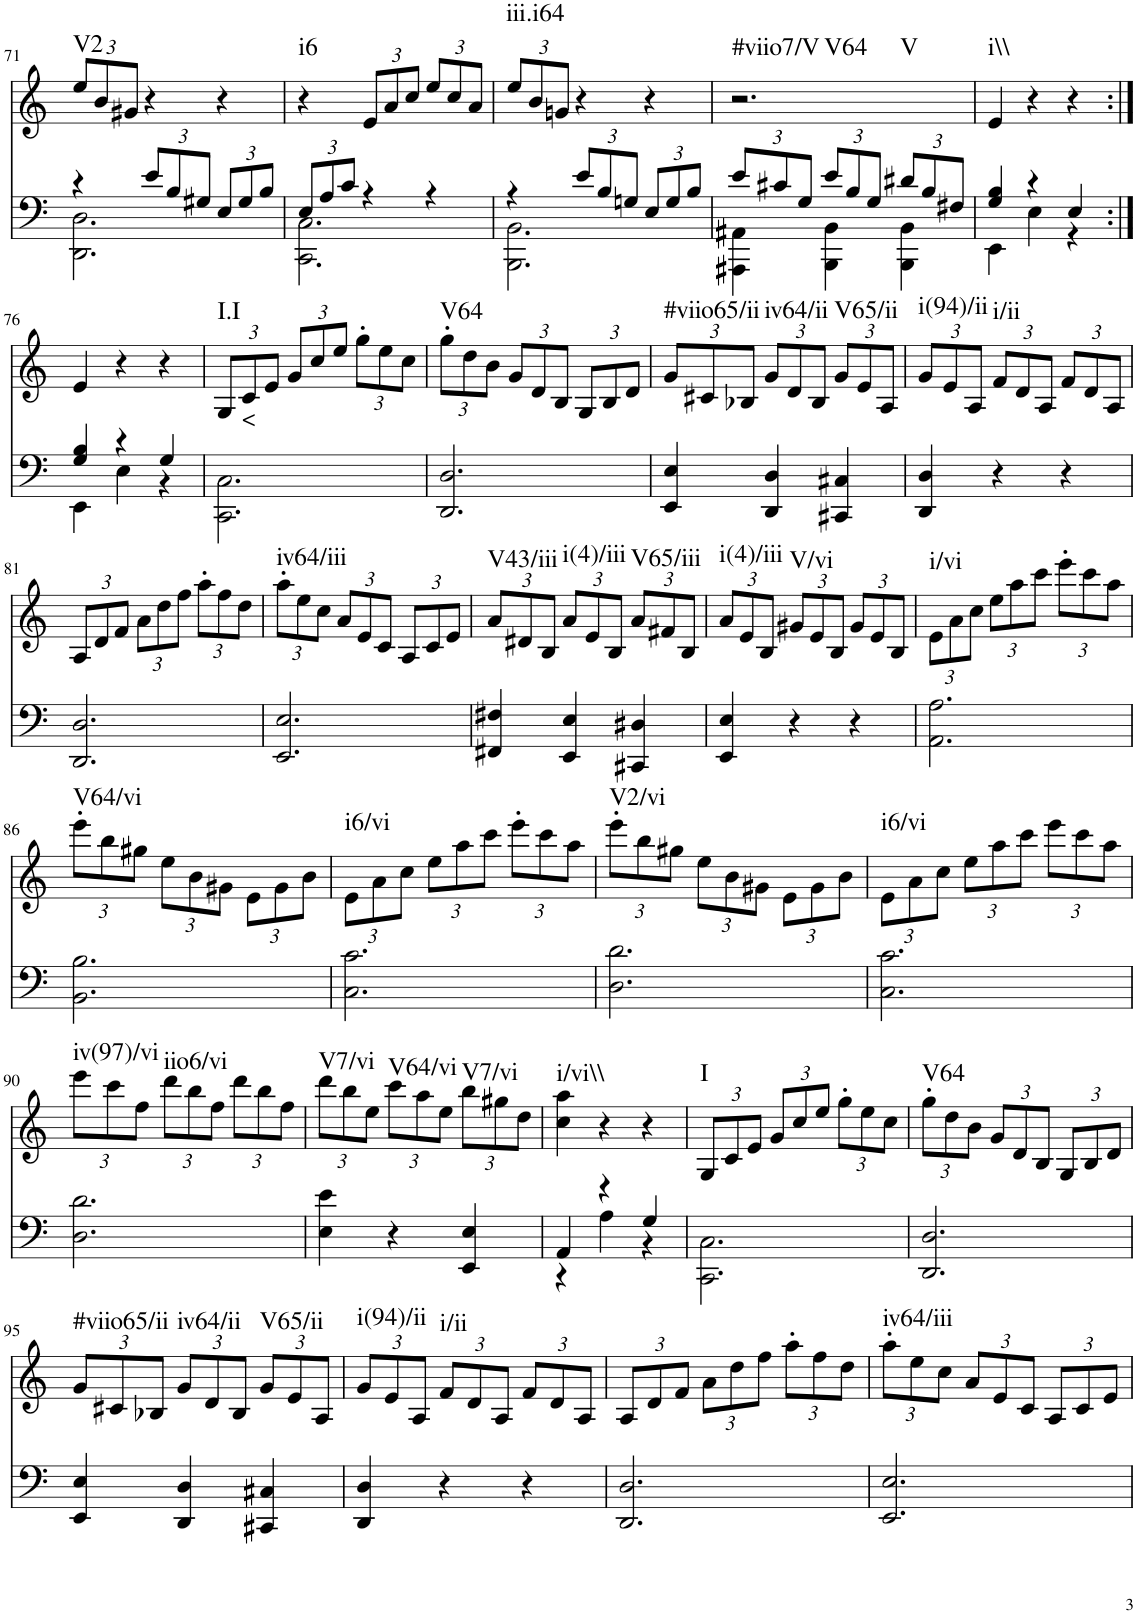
**kern	**kern	**text	**harte
*part2	*part1	*part1	*part1
*staff2	*staff1	*staff1	*
*I"piano	*I"piano	*	*
*I'Pno	*I'Pno	*	*
!!LO:PB:g=z
*clefF4	*clefG2	*	*
*k[]	*k[]	*	*
*M3/4	*M3/4	*	*
=71	=71	=71	=71
*^	*	*	*
*	*	*Xbrackettup	*	*
!	!	!	!	!LO:H:kt=V2
4r	2.DD\ 2.D\	12ee/L	.	N
.	.	12b/	.	.
.	.	12g#X/J	.	.
*Xbrackettup	*	*	*	*
12e/L	.	4r	.	.
12B/	.	.	.	.
12G#X/J	.	.	.	.
12E/L	.	4r	.	.
12G#/	.	.	.	.
12B/J	.	.	.	.
=72	=72	=72	=72	=72
!	!	!	!	!LO:H:kt=i6
12E/L	2.CC\ 2.C\	4r	.	N
12A/	.	.	.	.
12c/J	.	.	.	.
4r	.	12e/L	.	.
.	.	12a/	.	.
.	.	12cc/J	.	.
4r	.	12ee/L	.	.
.	.	12cc/	.	.
.	.	12a/J	.	.
=73	=73	=73	=73	=73
!	!	!	!	!LO:H:kt=iii.i64
4r	2.BBB\ 2.BB\	12ee/L	.	N
.	.	12b/	.	.
.	.	12gn/J	.	.
12e/L	.	4r	.	.
12B/	.	.	.	.
12Gn/J	.	.	.	.
12E/L	.	4r	.	.
12G/	.	.	.	.
12B/J	.	.	.	.
=74	=74	=74	=74	=74
!	!	!	!	!LO:H:n=1:kt=#viio7/V
!	!	!	!	!LO:H:n=2:kt=V64
!	!	!	!	!LO:H:n=3:kt=V
12e/L	4AAA#X\ 4AA#X\	2.r	.	N N N
12c#X/	.	.	.	.
12G/J	.	.	.	.
12e/L	4BBB\ 4BB\	.	.	.
12B/	.	.	.	.
12G/J	.	.	.	.
12d#X/L	4BBB\ 4BB\	.	.	.
12B/	.	.	.	.
12F#X/J	.	.	.	.
=75	=75	=75	=75	=75
!	!	!	!	!LO:H:kt=i\\
4G/ 4B/	4EE\	4e/	.	N
4r	4E\	4r	.	.
4E/	4r	4r	.	.
!!LO:LB:g=z
=76:|!	=76:|!	=76:|!	=76:|!	=76:|!
4G/ 4B/	4EE\	4e/	.	.
4r	4E\	4r	.	.
4G/	4r	4r	.	.
=77	=77	=77	=77	=77
!	!	!	!	!LO:H:kt=I.I
*v	*v	*	*	*
2.CC\ 2.C\	12G/L	.	N
!	!	!LO:LY:b	!
.	12c/	<	.
.	12e/J	.	.
.	12g/L	.	.
.	12cc/	.	.
.	12ee/J	.	.
.	12gg'\L	.	.
.	12ee\	.	.
.	12cc\J	.	.
=78	=78	=78	=78
!	!	!	!LO:H:kt=V64
2.DD/ 2.D/	12gg'\L	.	N
.	12dd\	.	.
.	12b\J	.	.
.	12g/L	.	.
.	12d/	.	.
.	12B/J	.	.
.	12G/L	.	.
.	12B/	.	.
.	12d/J	.	.
=79	=79	=79	=79
!	!	!	!LO:H:kt=#viio65/ii
4EE/ 4E/	12g/L	.	N
.	12c#X/	.	.
.	12B-X/J	.	.
!	!	!	!LO:H:kt=iv64/ii
4DD/ 4D/	12g/L	.	N
.	12d/	.	.
.	12B-/J	.	.
!	!	!	!LO:H:kt=V65/ii
4CC#X/ 4C#X/	12g/L	.	N
.	12e/	.	.
.	12A/J	.	.
=80	=80	=80	=80
!	!	!	!LO:H:kt=i(94)/ii
4DD/ 4D/	12g/L	.	N
.	12e/	.	.
.	12A/J	.	.
!	!	!	!LO:H:kt=i/ii
4r	12f/L	.	N
.	12d/	.	.
.	12A/J	.	.
4r	12f/L	.	.
.	12d/	.	.
.	12A/J	.	.
!!LO:LB:g=z
=81	=81	=81	=81
2.DD/ 2.D/	12A/L	.	.
.	12d/	.	.
.	12f/J	.	.
.	12a\L	.	.
.	12dd\	.	.
.	12ff\J	.	.
.	12aa'\L	.	.
.	12ff\	.	.
.	12dd\J	.	.
=82	=82	=82	=82
!	!	!	!LO:H:kt=iv64/iii
2.EE/ 2.E/	12aa'\L	.	N
.	12ee\	.	.
.	12cc\J	.	.
.	12a/L	.	.
.	12e/	.	.
.	12c/J	.	.
.	12A/L	.	.
.	12c/	.	.
.	12e/J	.	.
=83	=83	=83	=83
!	!	!	!LO:H:kt=V43/iii
4FF#X/ 4F#X/	12a/L	.	N
.	12d#X/	.	.
.	12B/J	.	.
!	!	!	!LO:H:kt=i(4)/iii
4EE/ 4E/	12a/L	.	N
.	12e/	.	.
.	12B/J	.	.
!	!	!	!LO:H:kt=V65/iii
4CC#X/ 4D#X/	12a/L	.	N
.	12f#X/	.	.
.	12B/J	.	.
=84	=84	=84	=84
!	!	!	!LO:H:kt=i(4)/iii
4EE/ 4E/	12a/L	.	N
.	12e/	.	.
.	12B/J	.	.
!	!	!	!LO:H:kt=V/vi
4r	12g#X/L	.	N
.	12e/	.	.
.	12B/J	.	.
4r	12g#/L	.	.
.	12e/	.	.
.	12B/J	.	.
=85	=85	=85	=85
!	!	!	!LO:H:kt=i/vi
2.AA\ 2.A\	12e\L	.	N
.	12a\	.	.
.	12cc\J	.	.
.	12ee\L	.	.
.	12aa\	.	.
.	12ccc\J	.	.
.	12eee'\L	.	.
.	12ccc\	.	.
.	12aa\J	.	.
!!LO:LB:g=z
=86	=86	=86	=86
!	!	!	!LO:H:kt=V64/vi
2.BB\ 2.B\	12eee'\L	.	N
.	12bb\	.	.
.	12gg#X\J	.	.
.	12ee\L	.	.
.	12b\	.	.
.	12g#X\J	.	.
.	12e\L	.	.
.	12g#\	.	.
.	12b\J	.	.
=87	=87	=87	=87
!	!	!	!LO:H:kt=i6/vi
2.C\ 2.c\	12e\L	.	N
.	12a\	.	.
.	12cc\J	.	.
.	12ee\L	.	.
.	12aa\	.	.
.	12ccc\J	.	.
.	12eee'\L	.	.
.	12ccc\	.	.
.	12aa\J	.	.
=88	=88	=88	=88
!	!	!	!LO:H:kt=V2/vi
2.D\ 2.d\	12eee'\L	.	N
.	12bb\	.	.
.	12gg#X\J	.	.
.	12ee\L	.	.
.	12b\	.	.
.	12g#X\J	.	.
.	12e\L	.	.
.	12g#\	.	.
.	12b\J	.	.
=89	=89	=89	=89
!	!	!	!LO:H:kt=i6/vi
2.C\ 2.c\	12e\L	.	N
.	12a\	.	.
.	12cc\J	.	.
.	12ee\L	.	.
.	12aa\	.	.
.	12ccc\J	.	.
.	12eee\L	.	.
.	12ccc\	.	.
.	12aa\J	.	.
!!LO:LB:g=z
=90	=90	=90	=90
!	!	!	!LO:H:kt=iv(97)/vi
2.D\ 2.d\	12eee\L	.	N
.	12ccc\	.	.
.	12ff\J	.	.
!	!	!	!LO:H:kt=iio6/vi
.	12ddd\L	.	N
.	12bb\	.	.
.	12ff\J	.	.
.	12ddd\L	.	.
.	12bb\	.	.
.	12ff\J	.	.
=91	=91	=91	=91
!	!	!	!LO:H:kt=V7/vi
4E\ 4e\	12ddd\L	.	N
.	12bb\	.	.
.	12ee\J	.	.
!	!	!	!LO:H:kt=V64/vi
4r	12ccc\L	.	N
.	12aa\	.	.
.	12ee\J	.	.
!	!	!	!LO:H:kt=V7/vi
4EE/ 4E/	12bb\L	.	N
.	12gg#X\	.	.
.	12dd\J	.	.
=92	=92	=92	=92
*^	*	*	*
!	!	!	!	!LO:H:kt=i/vi\\
4AA/	4r	4cc\ 4aa\	.	N
4r	4A\	4r	.	.
4G/	4r	4r	.	.
=93	=93	=93	=93	=93
!	!	!	!	!LO:H:kt=I
*v	*v	*	*	*
2.CC\ 2.C\	12G/L	.	N
.	12c/	.	.
.	12e/J	.	.
.	12g/L	.	.
.	12cc/	.	.
.	12ee/J	.	.
.	12gg'\L	.	.
.	12ee\	.	.
.	12cc\J	.	.
=94	=94	=94	=94
!	!	!	!LO:H:kt=V64
2.DD/ 2.D/	12gg'\L	.	N
.	12dd\	.	.
.	12b\J	.	.
.	12g/L	.	.
.	12d/	.	.
.	12B/J	.	.
.	12G/L	.	.
.	12B/	.	.
.	12d/J	.	.
!!LO:LB:g=z
=95	=95	=95	=95
!	!	!	!LO:H:kt=#viio65/ii
4EE/ 4E/	12g/L	.	N
.	12c#X/	.	.
.	12B-X/J	.	.
!	!	!	!LO:H:kt=iv64/ii
4DD/ 4D/	12g/L	.	N
.	12d/	.	.
.	12B-/J	.	.
!	!	!	!LO:H:kt=V65/ii
4CC#X/ 4C#X/	12g/L	.	N
.	12e/	.	.
.	12A/J	.	.
=96	=96	=96	=96
!	!	!	!LO:H:kt=i(94)/ii
4DD/ 4D/	12g/L	.	N
.	12e/	.	.
.	12A/J	.	.
!	!	!	!LO:H:kt=i/ii
4r	12f/L	.	N
.	12d/	.	.
.	12A/J	.	.
4r	12f/L	.	.
.	12d/	.	.
.	12A/J	.	.
=97	=97	=97	=97
2.DD/ 2.D/	12A/L	.	.
.	12d/	.	.
.	12f/J	.	.
.	12a\L	.	.
.	12dd\	.	.
.	12ff\J	.	.
.	12aa'\L	.	.
.	12ff\	.	.
.	12dd\J	.	.
=98	=98	=98	=98
!	!	!	!LO:H:kt=iv64/iii
2.EE/ 2.E/	12aa'\L	.	N
.	12ee\	.	.
.	12cc\J	.	.
.	12a/L	.	.
.	12e/	.	.
.	12c/J	.	.
.	12A/L	.	.
.	12c/	.	.
.	12e/J	.	.
=	=	=	=
*-	*-	*-	*-
